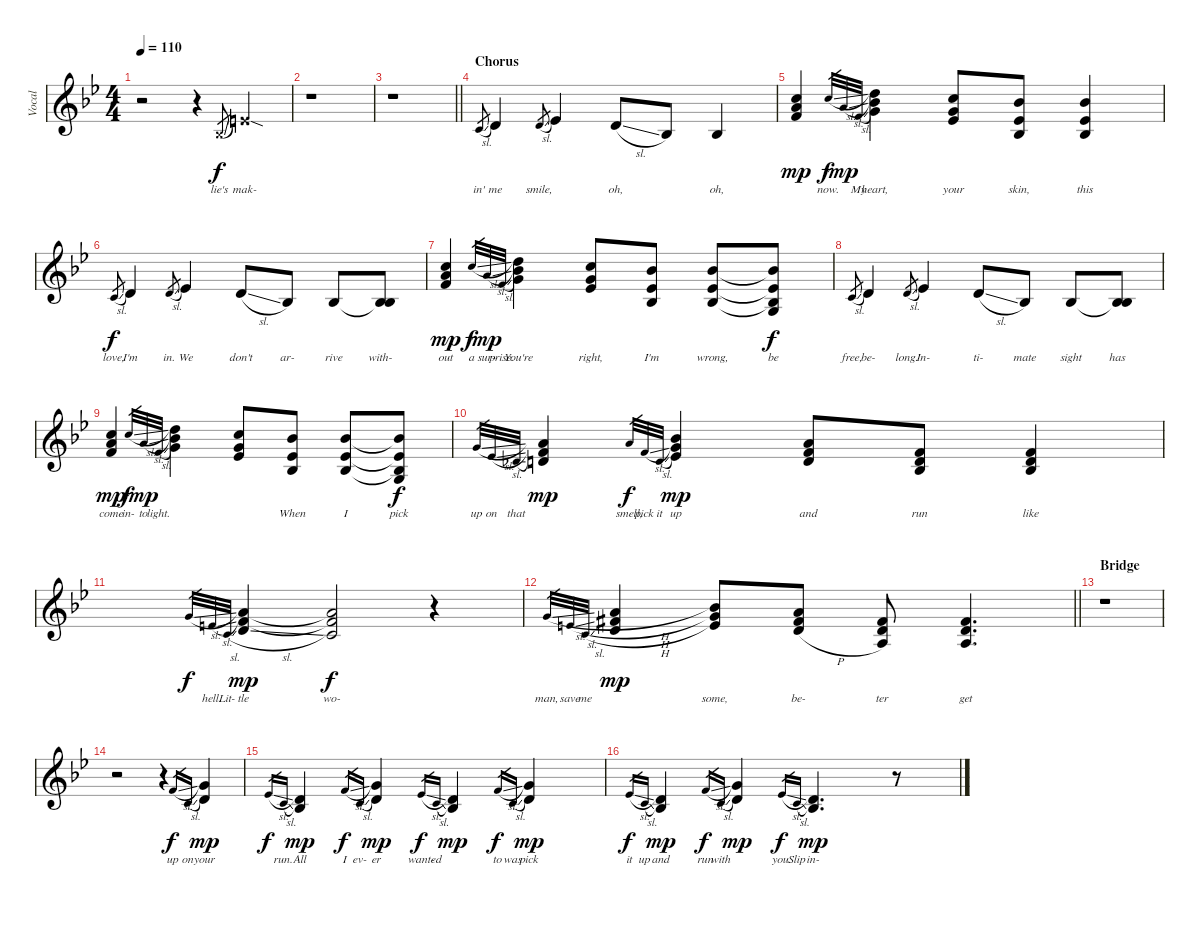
\track ("Vocal" "Vocal") {instrument lead6voice}
\staff {score}
\tuning (E4 B3 G3 D3 A2 C2) {hide}
\ts (4 4)
\tempo 110
\clef g2
\ks gminor
r.2{dy f} r.4 3.3{sl x}.8{lyrics (0 "lie's") lyrics (1 "") lyrics (2 "") lyrics (3 "") lyrics (4 "") gr} 9.3{sod x}.4{lyrics (0 "mak-") lyrics (1 "") lyrics (2 "") lyrics (3 "") lyrics (4 "")} |
r.1 |
\barLineRight lightlight
r.1 |
\section ("" "Chorus")
1.2{sl}.8{lyrics (0 "in'") lyrics (1 "") lyrics (2 "") lyrics (3 "") lyrics (4 "") gr} 3.2.4{lyrics (0 "me") lyrics (1 "") lyrics (2 "") lyrics (3 "") lyrics (4 "")} 3.2{sl}.8{lyrics (0 "smile,") lyrics (1 "") lyrics (2 "") lyrics (3 "") lyrics (4 "") gr} 4.2.4{lyrics (0 " ") lyrics (1 "") lyrics (2 "") lyrics (3 "") lyrics (4 "")} 7.3{sl}.8{lyrics (0 "oh,") lyrics (1 "") lyrics (2 "") lyrics (3 "") lyrics (4 "")} 3.3.8{lyrics (0 " ") lyrics (1 "") lyrics (2 "") lyrics (3 "") lyrics (4 "")} 3.3.4{lyrics (0 "oh,") lyrics (1 "") lyrics (2 "") lyrics (3 "") lyrics (4 "")} |
(8.1 10.2 10.3).4{lyrics (0 " ") lyrics (1 "") lyrics (2 "") lyrics (3 "") lyrics (4 "") dy mp} 8.1{sl}.32{lyrics (0 "now.") lyrics (1 "") lyrics (2 "") lyrics (3 "") lyrics (4 "") gr dy f} 10.2{sl}.32{lyrics (0 "") lyrics (1 "") lyrics (2 "") lyrics (3 "") lyrics (4 "") gr dy mp} 10.3{sl}.32{lyrics (0 "My") lyrics (1 "") lyrics (2 "") lyrics (3 "") lyrics (4 "") gr} (10.1 11.2 12.3).4{lyrics (0 "heart,") lyrics (1 "") lyrics (2 "") lyrics (3 "") lyrics (4 "")} (8.1 8.2 8.3).8{lyrics (0 "your") lyrics (1 "") lyrics (2 "") lyrics (3 "") lyrics (4 "")} (6.1 4.2 3.3).8{lyrics (0 "skin,") lyrics (1 "") lyrics (2 "") lyrics (3 "") lyrics (4 "")} (6.1 4.2 3.3).4{lyrics (0 "this") lyrics (1 "") lyrics (2 "") lyrics (3 "") lyrics (4 "")} |
1.2{sl}.8{lyrics (0 "love,") lyrics (1 "") lyrics (2 "") lyrics (3 "") lyrics (4 "") gr dy f} 3.2.4{lyrics (0 "I'm") lyrics (1 "") lyrics (2 "") lyrics (3 "") lyrics (4 "")} 3.2{sl}.8{lyrics (0 "in.") lyrics (1 "") lyrics (2 "") lyrics (3 "") lyrics (4 "") gr} 4.2.4{lyrics (0 "We") lyrics (1 "") lyrics (2 "") lyrics (3 "") lyrics (4 "")} 7.3{sl}.8{lyrics (0 "don't") lyrics (1 "") lyrics (2 "") lyrics (3 "") lyrics (4 "")} 3.3.8{lyrics (0 "ar-") lyrics (1 "") lyrics (2 "") lyrics (3 "") lyrics (4 "")} 3.3.8{lyrics (0 "rive") lyrics (1 "") lyrics (2 "") lyrics (3 "") lyrics (4 "")} (3.3{t} 8.4).8{lyrics (0 "with-") lyrics (1 "") lyrics (2 "") lyrics (3 "") lyrics (4 "")} |
(8.1 10.2 10.3).4{lyrics (0 "out") lyrics (1 "") lyrics (2 "") lyrics (3 "") lyrics (4 "") dy mp} 8.1{sl}.32{lyrics (0 "a") lyrics (1 "") lyrics (2 "") lyrics (3 "") lyrics (4 "") gr dy f} 10.2{sl}.32{lyrics (0 "sur-") lyrics (1 "") lyrics (2 "") lyrics (3 "") lyrics (4 "") gr dy mp} 10.3{sl}.32{lyrics (0 "prise.") lyrics (1 "") lyrics (2 "") lyrics (3 "") lyrics (4 "") gr} (10.1 11.2 12.3).4{lyrics (0 "You're") lyrics (1 "") lyrics (2 "") lyrics (3 "") lyrics (4 "")} (8.1 8.2 8.3).8{lyrics (0 "right,") lyrics (1 "") lyrics (2 "") lyrics (3 "") lyrics (4 "")} (6.1 4.2 3.3).8{lyrics (0 "I'm") lyrics (1 "") lyrics (2 "") lyrics (3 "") lyrics (4 "")} (6.1 4.2 3.3).8{lyrics (0 "wrong,") lyrics (1 "") lyrics (2 "") lyrics (3 "") lyrics (4 "")} (6.1{t} 4.2{t} 3.3{t} 5.4).8{lyrics (0 "be") lyrics (1 "") lyrics (2 "") lyrics (3 "") lyrics (4 "") dy f} |
1.2{sl}.8{lyrics (0 "free,") lyrics (1 "") lyrics (2 "") lyrics (3 "") lyrics (4 "") gr} 3.2.4{lyrics (0 "be-") lyrics (1 "") lyrics (2 "") lyrics (3 "") lyrics (4 "")} 3.2{sl}.8{lyrics (0 "long.") lyrics (1 "") lyrics (2 "") lyrics (3 "") lyrics (4 "") gr} 4.2.4{lyrics (0 "In-") lyrics (1 "") lyrics (2 "") lyrics (3 "") lyrics (4 "")} 7.3{sl}.8{lyrics (0 "ti-") lyrics (1 "") lyrics (2 "") lyrics (3 "") lyrics (4 "")} 3.3.8{lyrics (0 "mate") lyrics (1 "") lyrics (2 "") lyrics (3 "") lyrics (4 "")} 3.3.8{lyrics (0 "sight") lyrics (1 "") lyrics (2 "") lyrics (3 "") lyrics (4 "")} (3.3{t} 8.4).8{lyrics (0 "has") lyrics (1 "") lyrics (2 "") lyrics (3 "") lyrics (4 "")} |
(8.1 10.2 10.3).4{lyrics (0 "come") lyrics (1 "") lyrics (2 "") lyrics (3 "") lyrics (4 "") dy mp} 8.1{sl}.32{lyrics (0 "in-") lyrics (1 "") lyrics (2 "") lyrics (3 "") lyrics (4 "") gr dy f} 10.2{sl}.32{lyrics (0 "to") lyrics (1 "") lyrics (2 "") lyrics (3 "") lyrics (4 "") gr dy mp} 10.3{sl}.32{lyrics (0 "light.") lyrics (1 "") lyrics (2 "") lyrics (3 "") lyrics (4 "") gr} (10.1 11.2 12.3).4{lyrics (0 "") lyrics (1 "") lyrics (2 "") lyrics (3 "") lyrics (4 "")} (8.1 8.2 8.3).8{lyrics (0 "") lyrics (1 "") lyrics (2 "") lyrics (3 "") lyrics (4 "")} (6.1 4.2 3.3).8{lyrics (0 "When") lyrics (1 "") lyrics (2 "") lyrics (3 "") lyrics (4 "")} (6.1 4.2 3.3).8{lyrics (0 "I") lyrics (1 "") lyrics (2 "") lyrics (3 "") lyrics (4 "")} (6.1{t} 4.2{t} 3.3{t} 5.4).8{lyrics (0 "pick") lyrics (1 "") lyrics (2 "") lyrics (3 "") lyrics (4 "") dy f} |
3.1{sl}.32{lyrics (0 "up") lyrics (1 "") lyrics (2 "") lyrics (3 "") lyrics (4 "") gr} 4.2{sl}.32{lyrics (0 "on") lyrics (1 "") lyrics (2 "") lyrics (3 "") lyrics (4 "") gr} 6.3{sl}.32{lyrics (0 "that") lyrics (1 "") lyrics (2 "") lyrics (3 "") lyrics (4 "") gr} (5.1 6.2 7.3).4{lyrics (0 " ") lyrics (1 "") lyrics (2 "") lyrics (3 "") lyrics (4 "") dy mp} 5.1.32{lyrics (0 "smell,") lyrics (1 "") lyrics (2 "") lyrics (3 "") lyrics (4 "") gr dy f} 6.2{sl}.32{lyrics (0 "pick") lyrics (1 "") lyrics (2 "") lyrics (3 "") lyrics (4 "") gr} 7.3{sl}.32{lyrics (0 "it") lyrics (1 "") lyrics (2 "") lyrics (3 "") lyrics (4 "") gr} (6.1 8.2 8.3).4{lyrics (0 "up") lyrics (1 "") lyrics (2 "") lyrics (3 "") lyrics (4 "") dy mp} (5.1 6.2 7.3).8{lyrics (0 "and") lyrics (1 "") lyrics (2 "") lyrics (3 "") lyrics (4 "")} (1.1 3.2 3.3).8{lyrics (0 "run") lyrics (1 "") lyrics (2 "") lyrics (3 "") lyrics (4 "")} (1.1 3.2 3.3).4{lyrics (0 "like") lyrics (1 "") lyrics (2 "") lyrics (3 "") lyrics (4 "")} |
3.1{sl}.32{lyrics (0 " ") lyrics (1 "") lyrics (2 "") lyrics (3 "") lyrics (4 "") gr dy f} 5.2{sl}.32{lyrics (0 "hell.") lyrics (1 "") lyrics (2 "") lyrics (3 "") lyrics (4 "") gr} 5.3{sl}.32{lyrics (0 "Lit-") lyrics (1 "") lyrics (2 "") lyrics (3 "") lyrics (4 "") gr} (5.1 6.2 7.3{sl}).4{lyrics (0 "tle") lyrics (1 "") lyrics (2 "") lyrics (3 "") lyrics (4 "") dy mp} (5.1{t} 6.2{t} 5.3).2{lyrics (0 "wo-") lyrics (1 "") lyrics (2 "") lyrics (3 "") lyrics (4 "") dy f} r.4 |
\barLineRight lightlight
3.1{sl}.32{lyrics (0 "man,") lyrics (1 "") lyrics (2 "") lyrics (3 "") lyrics (4 "") gr} 5.2{sl}.32{lyrics (0 "save") lyrics (1 "") lyrics (2 "") lyrics (3 "") lyrics (4 "") gr} 5.3{sl}.32{lyrics (0 "me") lyrics (1 "") lyrics (2 "") lyrics (3 "") lyrics (4 "") gr} (5.1{h} 7.2{h acc #} 7.3{h}).4{lyrics (0 " ") lyrics (1 "") lyrics (2 "") lyrics (3 "") lyrics (4 "") dy mp} (6.1 8.2 9.3).8{lyrics (0 "some,") lyrics (1 "") lyrics (2 "") lyrics (3 "") lyrics (4 "")} (5.1{h} 7.2{h acc #} 7.3{h}).8{lyrics (0 "be-") lyrics (1 "") lyrics (2 "") lyrics (3 "") lyrics (4 "")} (2.1{acc #} 3.2 2.3).8{lyrics (0 "ter") lyrics (1 "") lyrics (2 "") lyrics (3 "") lyrics (4 "")} (2.1{acc #} 3.2 2.3).4{d lyrics (0 "get") lyrics (1 "") lyrics (2 "") lyrics (3 "") lyrics (4 "")} |
\section ("" "Bridge")
r.1 |
r.2 r.4 1.1{sl}.16{lyrics (0 "up") lyrics (1 "") lyrics (2 "") lyrics (3 "") lyrics (4 "") gr dy f} 1.2{sl}.16{lyrics (0 "on") lyrics (1 "") lyrics (2 "") lyrics (3 "") lyrics (4 "") gr} (3.1 3.2).4{lyrics (0 "your") lyrics (1 "") lyrics (2 "") lyrics (3 "") lyrics (4 "") dy mp} |
4.2{sl}.16{lyrics (0 " ") lyrics (1 "") lyrics (2 "") lyrics (3 "") lyrics (4 "") gr dy f} 5.3{sl}.16{lyrics (0 "run.") lyrics (1 "") lyrics (2 "") lyrics (3 "") lyrics (4 "") gr} (3.2 3.3).4{lyrics (0 "All") lyrics (1 "") lyrics (2 "") lyrics (3 "") lyrics (4 "") dy mp} 1.1{sl}.16{lyrics (0 "I") lyrics (1 "") lyrics (2 "") lyrics (3 "") lyrics (4 "") gr dy f} 1.2{sl}.16{lyrics (0 "ev-") lyrics (1 "") lyrics (2 "") lyrics (3 "") lyrics (4 "") gr} (3.1 3.2).4{lyrics (0 "er") lyrics (1 "") lyrics (2 "") lyrics (3 "") lyrics (4 "") dy mp} 4.2{sl}.16{lyrics (0 "want-") lyrics (1 "") lyrics (2 "") lyrics (3 "") lyrics (4 "") gr dy f} 5.3{sl}.16{lyrics (0 "ed") lyrics (1 "") lyrics (2 "") lyrics (3 "") lyrics (4 "") gr} (3.2 3.3).4{lyrics (0 " ") lyrics (1 "") lyrics (2 "") lyrics (3 "") lyrics (4 "") dy mp} 1.1{sl}.16{lyrics (0 "to") lyrics (1 "") lyrics (2 "") lyrics (3 "") lyrics (4 "") gr dy f} 1.2{sl}.16{lyrics (0 "was") lyrics (1 "") lyrics (2 "") lyrics (3 "") lyrics (4 "") gr} (3.1 3.2).4{lyrics (0 "pick") lyrics (1 "") lyrics (2 "") lyrics (3 "") lyrics (4 "") dy mp} |
4.2{sl}.16{lyrics (0 "it") lyrics (1 "") lyrics (2 "") lyrics (3 "") lyrics (4 "") gr dy f} 5.3{sl}.16{lyrics (0 "up") lyrics (1 "") lyrics (2 "") lyrics (3 "") lyrics (4 "") gr} (3.2 3.3).4{lyrics (0 "and") lyrics (1 "") lyrics (2 "") lyrics (3 "") lyrics (4 "") dy mp} 1.1{sl}.16{lyrics (0 "run") lyrics (1 "") lyrics (2 "") lyrics (3 "") lyrics (4 "") gr dy f} 1.2{sl}.16{lyrics (0 "with") lyrics (1 "") lyrics (2 "") lyrics (3 "") lyrics (4 "") gr} (3.1 3.2).4{lyrics (0 " ") lyrics (1 "") lyrics (2 "") lyrics (3 "") lyrics (4 "") dy mp} 4.2{sl}.16{lyrics (0 "you.") lyrics (1 "") lyrics (2 "") lyrics (3 "") lyrics (4 "") gr dy f} 5.3{sl}.16{lyrics (0 "Slip") lyrics (1 "") lyrics (2 "") lyrics (3 "") lyrics (4 "") gr} (3.2 3.3).4{d lyrics (0 "in-") lyrics (1 "") lyrics (2 "") lyrics (3 "") lyrics (4 "") dy mp} r.8
